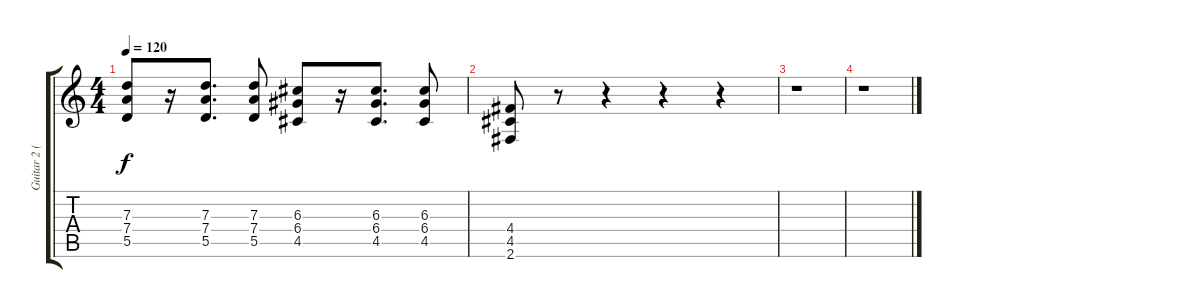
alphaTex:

\track ("Guitar 2 (Stefko)" "Guitar 2 (") {instrument overdrivenguitar}
\staff {score tabs}
\tuning (E4 B3 G3 D3 A2 E2) {hide}
\ts (4 4)
\tempo 120
\clef g2
\ks c
(7.3 7.4 5.5).8{dy f} r.16 (7.3 7.4 5.5).8{d} (7.3 7.4 5.5).8 (6.3 6.4 4.5).8 r.16 (6.3 6.4 4.5).8{d} (6.3 6.4 4.5).8 |
(4.4 4.5 2.6).8 r.8 r.4 r.4 r.4 |
r.1 |
r.1
